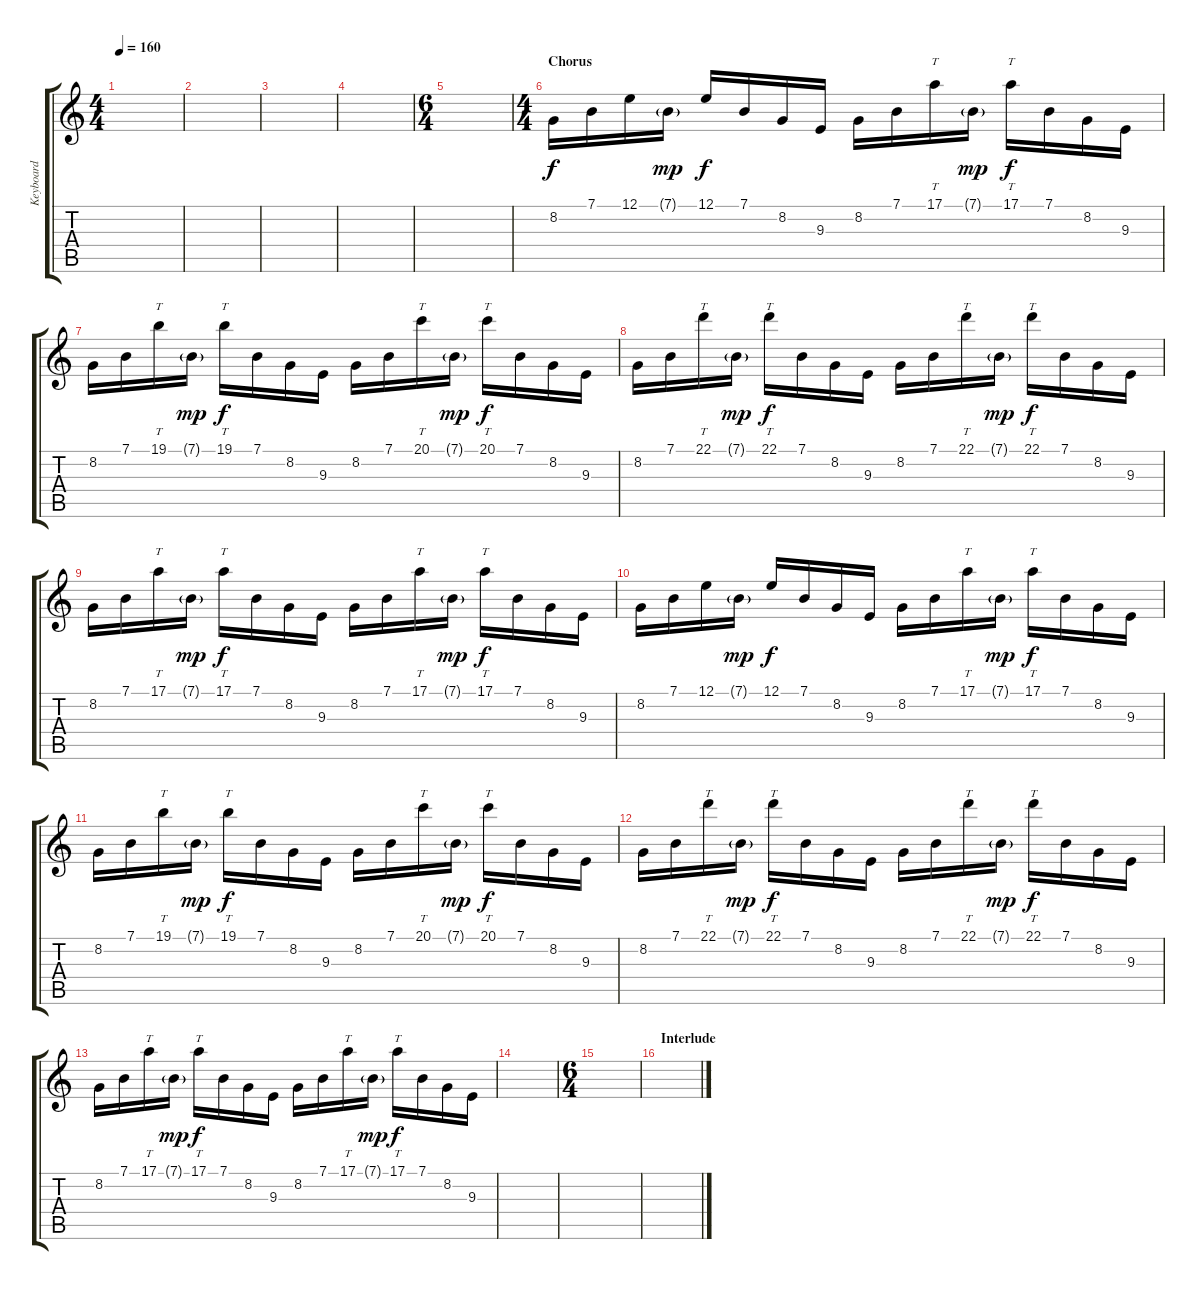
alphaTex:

\track ("Keyboard" "Keyboard") {instrument choiraahs}
\staff {score tabs}
\tuning (E4 B3 G3 D3 A2 E2) {hide}
\ts (4 4)
\tempo 160
\clef g2
\ks c
|
|
|
|
\ts (6 4)
|
\ts (4 4)
\section ("" "Chorus")
8.2.16{instrument harpsichord} 7.1.16 12.1.16 7.1{g}.16{dy mp} 12.1.16{dy f} 7.1.16 8.2.16 9.3.16 8.2.16 7.1.16 17.1.16{tt} 7.1{g}.16{dy mp} 17.1.16{tt dy f} 7.1.16 8.2.16 9.3.16 |
8.2.16 7.1.16 19.1.16{tt} 7.1{g}.16{dy mp} 19.1.16{tt dy f} 7.1.16 8.2.16 9.3.16 8.2.16 7.1.16 20.1.16{tt} 7.1{g}.16{dy mp} 20.1.16{tt dy f} 7.1.16 8.2.16 9.3.16 |
8.2.16 7.1.16 22.1.16{tt} 7.1{g}.16{dy mp} 22.1.16{tt dy f} 7.1.16 8.2.16 9.3.16 8.2.16 7.1.16 22.1.16{tt} 7.1{g}.16{dy mp} 22.1.16{tt dy f} 7.1.16 8.2.16 9.3.16 |
8.2.16 7.1.16 17.1.16{tt} 7.1{g}.16{dy mp} 17.1.16{tt dy f} 7.1.16 8.2.16 9.3.16 8.2.16 7.1.16 17.1.16{tt} 7.1{g}.16{dy mp} 17.1.16{tt dy f} 7.1.16 8.2.16 9.3.16 |
8.2.16 7.1.16 12.1.16 7.1{g}.16{dy mp} 12.1.16{dy f} 7.1.16 8.2.16 9.3.16 8.2.16 7.1.16 17.1.16{tt} 7.1{g}.16{dy mp} 17.1.16{tt dy f} 7.1.16 8.2.16 9.3.16 |
8.2.16 7.1.16 19.1.16{tt} 7.1{g}.16{dy mp} 19.1.16{tt dy f} 7.1.16 8.2.16 9.3.16 8.2.16 7.1.16 20.1.16{tt} 7.1{g}.16{dy mp} 20.1.16{tt dy f} 7.1.16 8.2.16 9.3.16 |
8.2.16 7.1.16 22.1.16{tt} 7.1{g}.16{dy mp} 22.1.16{tt dy f} 7.1.16 8.2.16 9.3.16 8.2.16 7.1.16 22.1.16{tt} 7.1{g}.16{dy mp} 22.1.16{tt dy f} 7.1.16 8.2.16 9.3.16 |
8.2.16 7.1.16 17.1.16{tt} 7.1{g}.16{dy mp} 17.1.16{tt dy f} 7.1.16 8.2.16 9.3.16 8.2.16 7.1.16 17.1.16{tt} 7.1{g}.16{dy mp} 17.1.16{tt dy f} 7.1.16 8.2.16 9.3.16 |
|
\ts (6 4)
|
\section ("" "Interlude")
